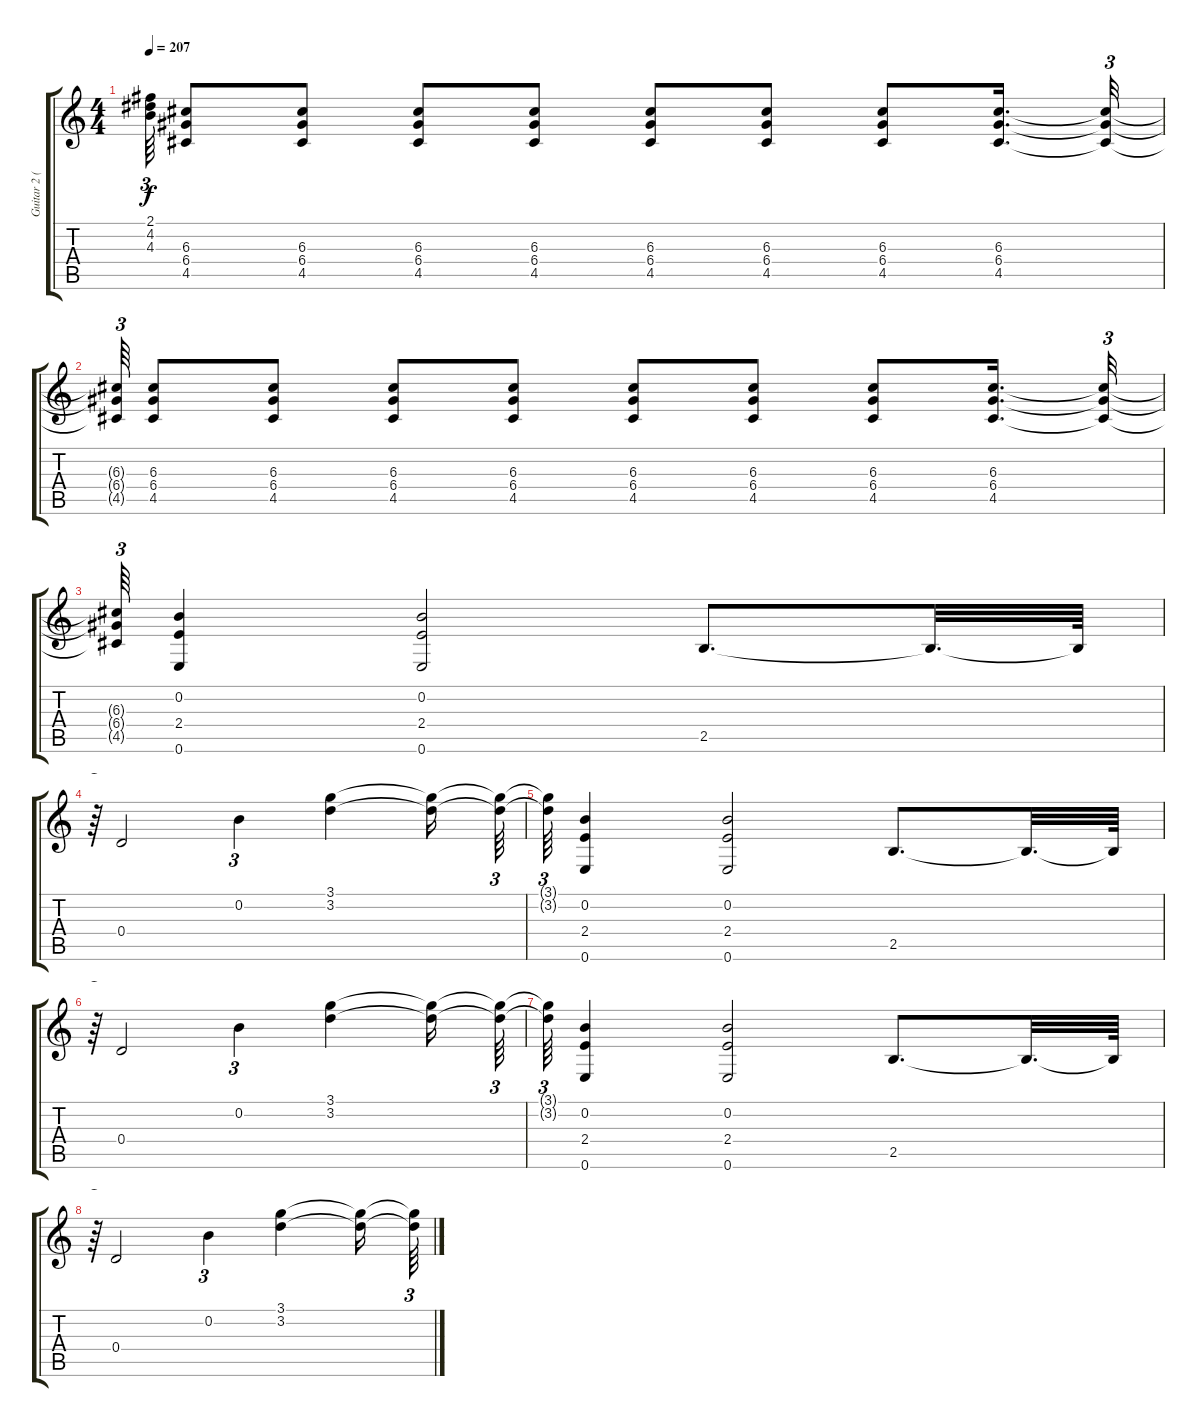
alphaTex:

\track ("Guitar 2 (Joe)" "Guitar 2 (") {instrument distortionguitar}
\staff {score tabs}
\tuning (E4 B3 G3 D3 A2 E2) {hide}
\ts (4 4)
\tempo 207
\clef g2
\ks c
(2.1{t} 4.2{t} 4.3{t}).64{tu (3 2) dy f} (6.3 6.4 4.5).8 (6.3 6.4 4.5).8 (6.3 6.4 4.5).8 (6.3 6.4 4.5).8 (6.3 6.4 4.5).8 (6.3 6.4 4.5).8 (6.3 6.4 4.5).8 (6.3 6.4 4.5).16{d} (6.3{t} 6.4{t} 4.5{t}).32{tu (3 2)} |
(6.3{t} 6.4{t} 4.5{t}).64{tu (3 2)} (6.3 6.4 4.5).8 (6.3 6.4 4.5).8 (6.3 6.4 4.5).8 (6.3 6.4 4.5).8 (6.3 6.4 4.5).8 (6.3 6.4 4.5).8 (6.3 6.4 4.5).8 (6.3 6.4 4.5).16{d} (6.3{t} 6.4{t} 4.5{t}).32{tu (3 2)} |
(6.3{t} 6.4{t} 4.5{t}).64{tu (3 2)} (0.2 2.4 0.6).4 (0.2 2.4 0.6).2 2.5.8{d} 2.5{t}.32{d} 2.5{t}.64 |
r.64{tu (3 2)} 0.4.2 0.2.4{tu (3 2)} (3.1 3.2).4 (3.1{t} 3.2{t}).16 (3.1{t} 3.2{t}).64{tu (3 2)} |
(3.1{t} 3.2{t}).64{tu (3 2)} (0.2 2.4 0.6).4 (0.2 2.4 0.6).2 2.5.8{d} 2.5{t}.32{d} 2.5{t}.64 |
r.64{tu (3 2)} 0.4.2 0.2.4{tu (3 2)} (3.1 3.2).4 (3.1{t} 3.2{t}).16 (3.1{t} 3.2{t}).64{tu (3 2)} |
(3.1{t} 3.2{t}).64{tu (3 2)} (0.2 2.4 0.6).4 (0.2 2.4 0.6).2 2.5.8{d} 2.5{t}.32{d} 2.5{t}.64 |
r.64{tu (3 2)} 0.4.2 0.2.4{tu (3 2)} (3.1 3.2).4 (3.1{t} 3.2{t}).16 (3.1{t} 3.2{t}).64{tu (3 2)}
